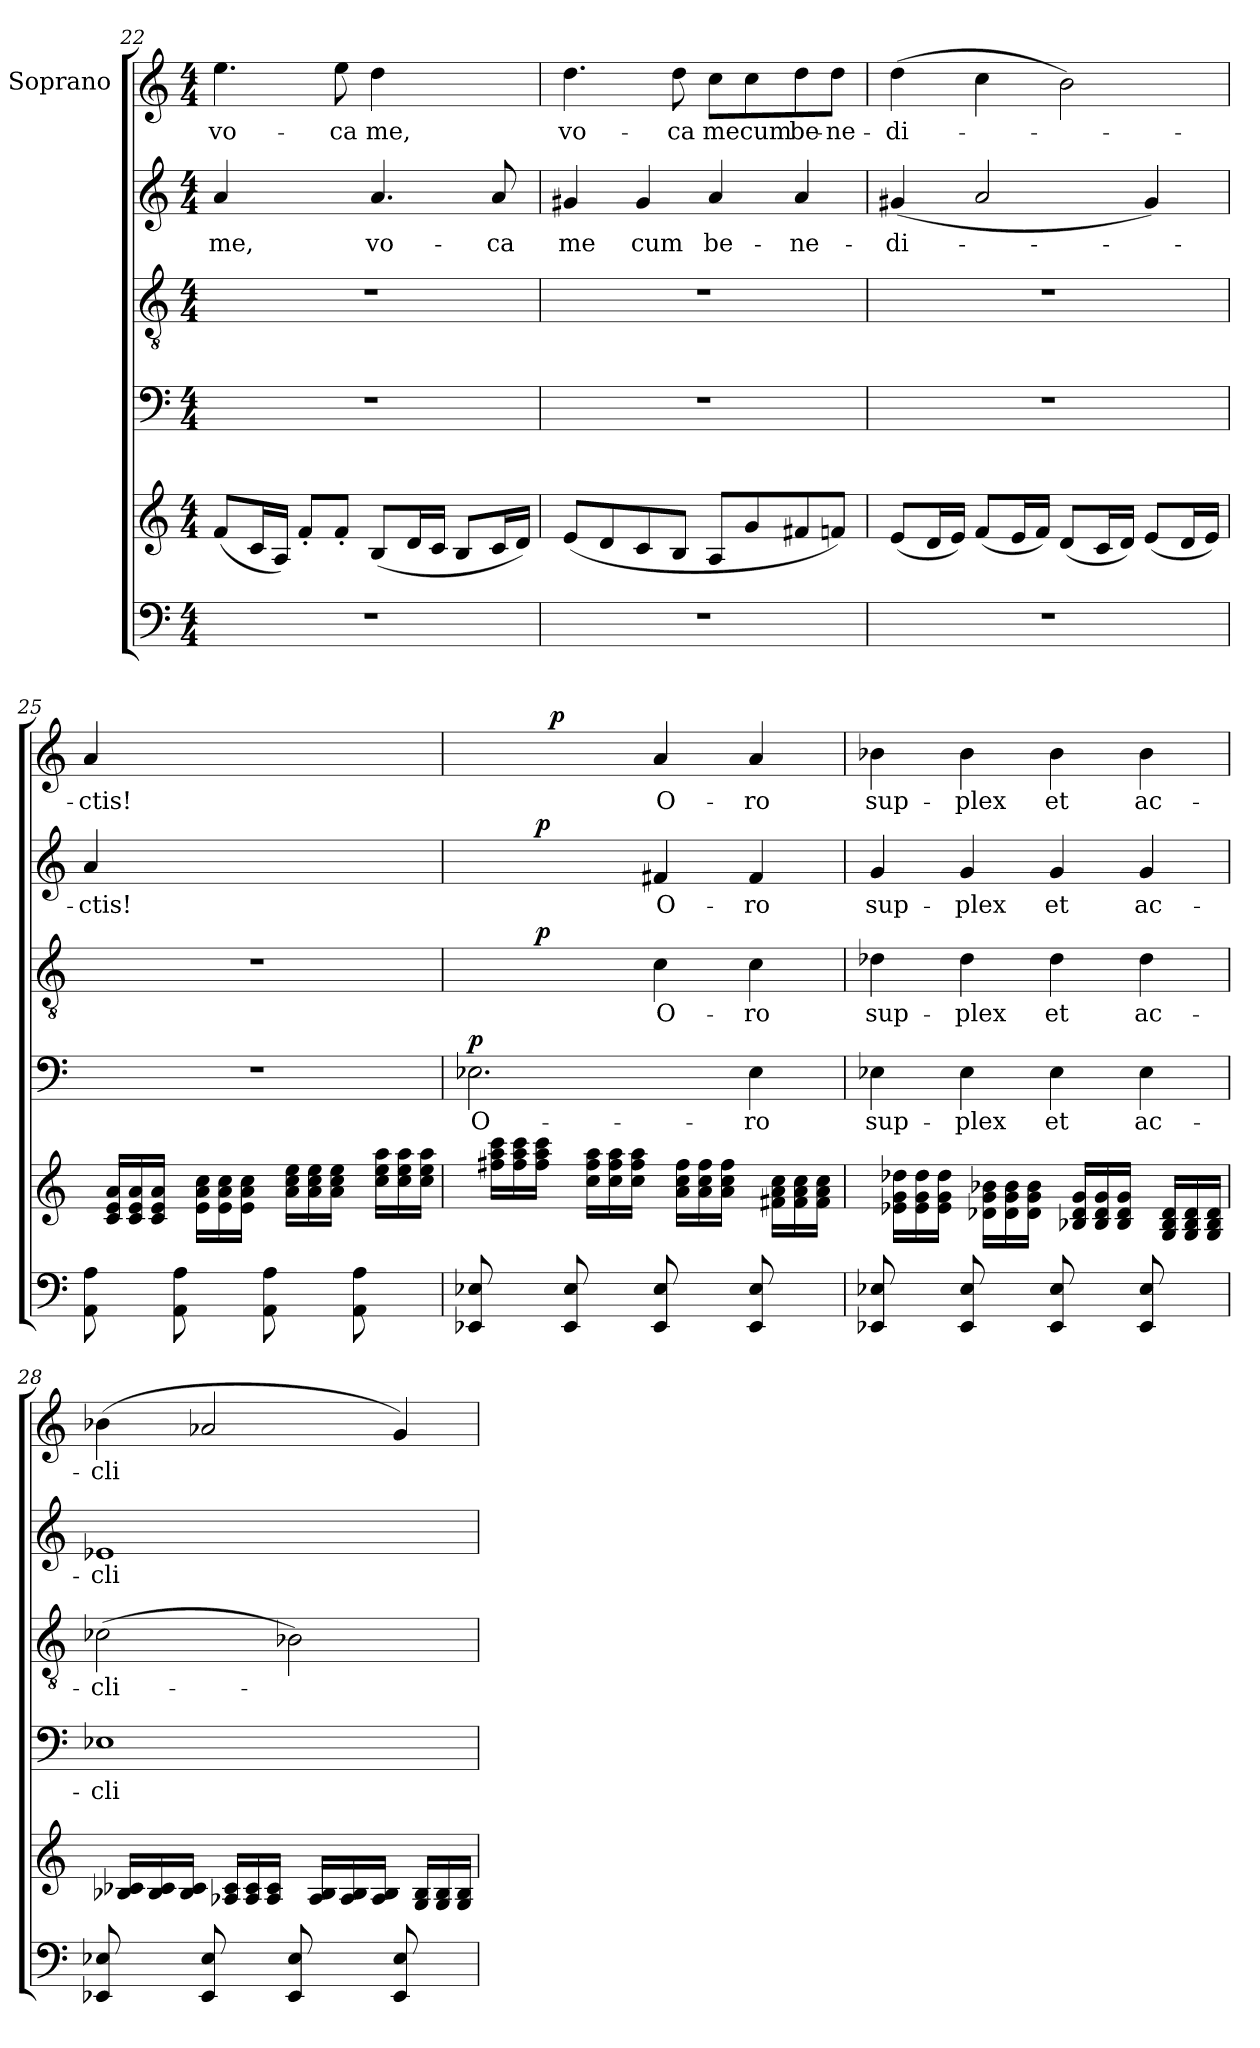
**kern	**kern	**kern	**text	**dynam	**kern	**text	**dynam	**kern	**text	**dynam	**kern	**text	**dynam
*part6	*part5	*part4	*part4	*part4	*part3	*part3	*part3	*part2	*part2	*part2	*part1	*part1	*part1
*staff6	*staff5	*staff4	*staff4	*staff4	*staff3	*staff3	*staff3	*staff2	*staff2	*staff2	*staff1	*staff1	*staff1
*	*	*	*	*	*	*	*	*	*	*	*I"Soprano	*	*
!!LO:LB:g=z
*clefF4	*clefG2	*clefF4	*	*	*clefGv2	*	*	*clefG2	*	*	*clefG2	*	*
*k[]	*k[]	*k[]	*	*	*k[]	*	*	*k[]	*	*	*k[]	*	*
*C:	*C:	*C:	*	*	*C:	*	*	*C:	*	*	*C:	*	*
*M4/4	*M4/4	*M4/4	*	*	*M4/4	*	*	*M4/4	*	*	*M4/4	*	*
=22	=22	=22	=22	=22	=22	=22	=22	=22	=22	=22	=22	=22	=22
!	!	!	!	!	!	!	!	!	!LO:LY:b	!	!	!LO:LY:b	!
1r	(<8f/L	1r	.	.	1r	.	.	4a/	me,	.	4.ee\	vo-	.
.	16c/L	.	.	.	.	.	.	.	.	.	.	.	.
.	16A/JJ)	.	.	.	.	.	.	.	.	.	.	.	.
.	8f'</L	.	.	.	.	.	.	4ryy	.	.	.	.	.
!	!	!	!	!	!	!	!	!	!	!	!	!LO:LY:b	!
.	8f'</J	.	.	.	.	.	.	.	.	.	8ee\	-ca	.
!	!	!	!	!	!	!	!	!	!LO:LY:b	!	!	!LO:LY:b	!
.	(<8B/L	.	.	.	.	.	.	4.a/	vo-	.	4dd\	me,	.
.	16d/L	.	.	.	.	.	.	.	.	.	.	.	.
.	16c/JJ	.	.	.	.	.	.	.	.	.	.	.	.
.	8B/L	.	.	.	.	.	.	.	.	.	4ryy	.	.
!	!	!	!	!	!	!	!	!	!LO:LY:b	!	!	!	!
.	16c/L	.	.	.	.	.	.	8a/	-ca	.	.	.	.
.	16d/JJ)	.	.	.	.	.	.	.	.	.	.	.	.
=23	=23	=23	=23	=23	=23	=23	=23	=23	=23	=23	=23	=23	=23
!	!	!	!	!	!	!	!	!	!LO:LY:b	!	!	!LO:LY:b	!
1r	(<8e/L	1r	.	.	1r	.	.	4g#X/	me	.	4.dd\	vo-	.
.	8d/	.	.	.	.	.	.	.	.	.	.	.	.
!	!	!	!	!	!	!	!	!	!LO:LY:b	!	!	!	!
.	8c/	.	.	.	.	.	.	4g#/	cum	.	.	.	.
!	!	!	!	!	!	!	!	!	!	!	!	!LO:LY:b	!
.	8B/J	.	.	.	.	.	.	.	.	.	8dd\	-ca	.
!	!	!	!	!	!	!	!	!	!LO:LY:b	!	!	!LO:LY:b	!
.	8A/L	.	.	.	.	.	.	4a/	be-	.	8cc\L	me	.
!	!	!	!	!	!	!	!	!	!	!	!	!LO:LY:b	!
.	8g/	.	.	.	.	.	.	.	.	.	8cc\	cum	.
!	!	!	!	!	!	!	!	!	!LO:LY:b	!	!	!LO:LY:b	!
.	8f#X/	.	.	.	.	.	.	4a/	-ne-	.	8dd\	be-	.
!	!	!	!	!	!	!	!	!	!	!	!	!LO:LY:b	!
.	8fn/J)	.	.	.	.	.	.	.	.	.	8dd\J	-ne-	.
=24	=24	=24	=24	=24	=24	=24	=24	=24	=24	=24	=24	=24	=24
*	*	*	*	*	*	*	*	*	*	*	*MM45	*	*
!	!	!	!	!	!	!	!	!	!LO:LY:b	!	!	!LO:LY:b	!
1r	(<8e/L	1r	.	.	1r	.	.	(<4g#X/	-di-	.	(>4dd\	-di-	.
.	16d/L	.	.	.	.	.	.	.	.	.	.	.	.
.	16e/JJ)	.	.	.	.	.	.	.	.	.	.	.	.
.	(<8f/L	.	.	.	.	.	.	2a/	.	.	4cc\	.	.
.	16e/L	.	.	.	.	.	.	.	.	.	.	.	.
.	16f/JJ)	.	.	.	.	.	.	.	.	.	.	.	.
.	(<8d/L	.	.	.	.	.	.	.	.	.	2b\)	.	.
.	16c/L	.	.	.	.	.	.	.	.	.	.	.	.
.	16d/JJ)	.	.	.	.	.	.	.	.	.	.	.	.
.	(<8e/L	.	.	.	.	.	.	4g#/)	.	.	.	.	.
.	16d/L	.	.	.	.	.	.	.	.	.	.	.	.
.	16e/JJ)	.	.	.	.	.	.	.	.	.	.	.	.
!!LO:LB:g=z
=25	=25	=25	=25	=25	=25	=25	=25	=25	=25	=25	=25	=25	=25
!	!	!	!	!	!	!	!	!	!LO:LY:b	!	!	!LO:LY:b	!
8AA\ 8A\	16ryy	1r	.	.	1r	.	.	4a/	-ctis!	.	4a/	-ctis!	.
.	16c/ 16e/ 16a/LL	.	.	.	.	.	.	.	.	.	.	.	.
8ryy	16c/ 16e/ 16a/	.	.	.	.	.	.	.	.	.	.	.	.
.	16c/ 16e/ 16a/JJ	.	.	.	.	.	.	.	.	.	.	.	.
8AA\ 8A\	16ryy	.	.	.	.	.	.	2.ryy	.	.	2.ryy	.	.
.	16e\ 16a\ 16cc\LL	.	.	.	.	.	.	.	.	.	.	.	.
8ryy	16e\ 16a\ 16cc\	.	.	.	.	.	.	.	.	.	.	.	.
.	16e\ 16a\ 16cc\JJ	.	.	.	.	.	.	.	.	.	.	.	.
8AA\ 8A\	16ryy	.	.	.	.	.	.	.	.	.	.	.	.
.	16a\ 16cc\ 16ee\LL	.	.	.	.	.	.	.	.	.	.	.	.
8ryy	16a\ 16cc\ 16ee\	.	.	.	.	.	.	.	.	.	.	.	.
.	16a\ 16cc\ 16ee\JJ	.	.	.	.	.	.	.	.	.	.	.	.
8AA\ 8A\	16ryy	.	.	.	.	.	.	.	.	.	.	.	.
.	16cc\ 16ee\ 16aa\LL	.	.	.	.	.	.	.	.	.	.	.	.
8ryy	16cc\ 16ee\ 16aa\	.	.	.	.	.	.	.	.	.	.	.	.
.	16cc\ 16ee\ 16aa\JJ	.	.	.	.	.	.	.	.	.	.	.	.
=26	=26	=26	=26	=26	=26	=26	=26	=26	=26	=26	=26	=26	=26
!	!	!	!	!	!	!	!	!	!	!	!LO:TX:a:B:t=D	!	!
!	!	!	!LO:LY:b	!LO:DY:a	!	!	!	!	!	!	!	!	!
*	*	*	*	*	*^	*	*	*^	*	*	*^	*	*
8EE-X/ 8E-X/	16ryy	2.E-X\	O-	p	2ryy	8.ryy	.	.	2ryy	8.ryy	.	.	2ryy	8..ryy	.	.
.	16ff#X\ 16aa\ 16ccc\LL	.	.	.	.	.	.	.	.	.	.	.	.	.	.	.
8ryy	16ff#\ 16aa\ 16ccc\	.	.	.	.	.	.	.	.	.	.	.	.	.	.	.
!	!	!	!	!	!	!	!	!LO:DY:a	!	!	!	!LO:DY:a	!	!	!	!
.	16ff#\ 16aa\ 16ccc\JJ	.	.	.	.	2ryy	.	p	.	2ryy	.	p	.	.	.	.
!	!	!	!	!	!	!	!	!	!	!	!	!	!	!	!	!LO:DY:a
.	.	.	.	.	.	.	.	.	.	.	.	.	.	2ryy	.	p
8EE-/ 8E-/	16ryy	.	.	.	.	.	.	.	.	.	.	.	.	.	.	.
.	16cc\ 16ff#\ 16aa\LL	.	.	.	.	.	.	.	.	.	.	.	.	.	.	.
8ryy	16cc\ 16ff#\ 16aa\	.	.	.	.	.	.	.	.	.	.	.	.	.	.	.
.	16cc\ 16ff#\ 16aa\JJ	.	.	.	.	.	.	.	.	.	.	.	.	.	.	.
!	!	!	!	!	!	!	!LO:LY:b	!	!	!	!LO:LY:b	!	!	!	!LO:LY:b	!
8EE-/ 8E-/	16ryy	.	.	.	4c\	.	O-	.	4f#X/	.	O-	.	4a/	.	O-	.
.	16a\ 16cc\ 16ff#\LL	.	.	.	.	.	.	.	.	.	.	.	.	.	.	.
8ryy	16a\ 16cc\ 16ff#\	.	.	.	.	.	.	.	.	.	.	.	.	.	.	.
.	16a\ 16cc\ 16ff#\JJ	.	.	.	.	4ryy	.	.	.	4ryy	.	.	.	.	.	.
.	.	.	.	.	.	.	.	.	.	.	.	.	.	4ryy	.	.
!	!	!	!LO:LY:b	!	!	!	!LO:LY:b	!	!	!	!LO:LY:b	!	!	!	!LO:LY:b	!
8EE-/ 8E-/	16ryy	4E-\	-ro	.	4c\	.	-ro	.	4f#/	.	-ro	.	4a/	.	-ro	.
.	16f#X\ 16a\ 16cc\LL	.	.	.	.	.	.	.	.	.	.	.	.	.	.	.
8ryy	16f#\ 16a\ 16cc\	.	.	.	.	.	.	.	.	.	.	.	.	.	.	.
.	16f#\ 16a\ 16cc\JJ	.	.	.	.	16ryy	.	.	.	16ryy	.	.	.	.	.	.
.	.	.	.	.	.	.	.	.	.	.	.	.	.	32ryy	.	.
=27	=27	=27	=27	=27	=27	=27	=27	=27	=27	=27	=27	=27	=27	=27	=27	=27
!	!	!	!LO:LY:b	!	!	!	!LO:LY:b	!	!	!	!LO:LY:b	!	!	!	!LO:LY:b	!
*	*	*	*	*	*v	*v	*	*	*	*	*	*	*v	*v	*	*
*	*	*	*	*	*	*	*	*v	*v	*	*	*	*	*
8EE-X/ 8E-X/	16ryy	4E-X\	sup-	.	4d-X\	sup-	.	4g/	sup-	.	4b-X\	sup-	.
.	16e-X\ 16g\ 16dd-X\LL	.	.	.	.	.	.	.	.	.	.	.	.
8ryy	16e-\ 16g\ 16dd-\	.	.	.	.	.	.	.	.	.	.	.	.
.	16e-\ 16g\ 16dd-\JJ	.	.	.	.	.	.	.	.	.	.	.	.
!	!	!	!LO:LY:b	!	!	!LO:LY:b	!	!	!LO:LY:b	!	!	!LO:LY:b	!
8EE-/ 8E-/	16ryy	4E-\	-plex	.	4d-\	-plex	.	4g/	-plex	.	4b-\	-plex	.
.	16d-X\ 16g\ 16b-X\LL	.	.	.	.	.	.	.	.	.	.	.	.
8ryy	16d-\ 16g\ 16b-\	.	.	.	.	.	.	.	.	.	.	.	.
.	16d-\ 16g\ 16b-\JJ	.	.	.	.	.	.	.	.	.	.	.	.
!	!	!	!LO:LY:b	!	!	!LO:LY:b	!	!	!LO:LY:b	!	!	!LO:LY:b	!
8EE-/ 8E-/	16ryy	4E-\	et	.	4d-\	et	.	4g/	et	.	4b-\	et	.
.	16B-X/ 16d-/ 16g/LL	.	.	.	.	.	.	.	.	.	.	.	.
8ryy	16B-/ 16d-/ 16g/	.	.	.	.	.	.	.	.	.	.	.	.
.	16B-/ 16d-/ 16g/JJ	.	.	.	.	.	.	.	.	.	.	.	.
!	!	!	!LO:LY:b	!	!	!LO:LY:b	!	!	!LO:LY:b	!	!	!LO:LY:b	!
8EE-/ 8E-/	16ryy	4E-\	ac-	.	4d-\	ac-	.	4g/	ac-	.	4b-\	ac-	.
.	16G/ 16B-/ 16d-/LL	.	.	.	.	.	.	.	.	.	.	.	.
8ryy	16G/ 16B-/ 16d-/	.	.	.	.	.	.	.	.	.	.	.	.
.	16G/ 16B-/ 16d-/JJ	.	.	.	.	.	.	.	.	.	.	.	.
!!LO:LB:g=z
=28	=28	=28	=28	=28	=28	=28	=28	=28	=28	=28	=28	=28	=28
!	!	!	!LO:LY:b	!	!	!LO:LY:b	!	!	!LO:LY:b	!	!	!LO:LY:b	!
8EE-X/ 8E-X/	16ryy	1E-X	-cli-	.	(>2c-X\	-cli-	.	1e-X	-cli-	.	(>4b-X\	-cli	.
.	16B-X/ 16c-X/LL	.	.	.	.	.	.	.	.	.	.	.	.
8ryy	16B-/ 16c-/	.	.	.	.	.	.	.	.	.	.	.	.
.	16B-/ 16c-/JJ	.	.	.	.	.	.	.	.	.	.	.	.
8EE-/ 8E-/	16ryy	.	.	.	.	.	.	.	.	.	2a-X/	.	.
.	16A-X/ 16c-/LL	.	.	.	.	.	.	.	.	.	.	.	.
8ryy	16A-/ 16c-/	.	.	.	.	.	.	.	.	.	.	.	.
.	16A-/ 16c-/JJ	.	.	.	.	.	.	.	.	.	.	.	.
8EE-/ 8E-/	16ryy	.	.	.	2B-X\)	.	.	.	.	.	.	.	.
.	16A-/ 16B-/LL	.	.	.	.	.	.	.	.	.	.	.	.
8ryy	16A-/ 16B-/	.	.	.	.	.	.	.	.	.	.	.	.
.	16A-/ 16B-/JJ	.	.	.	.	.	.	.	.	.	.	.	.
8EE-/ 8E-/	16ryy	.	.	.	.	.	.	.	.	.	4g/)	.	.
.	16G/ 16B-/LL	.	.	.	.	.	.	.	.	.	.	.	.
8ryy	16G/ 16B-/	.	.	.	.	.	.	.	.	.	.	.	.
.	16G/ 16B-/JJ	.	.	.	.	.	.	.	.	.	.	.	.
=	=	=	=	=	=	=	=	=	=	=	=	=	=
*-	*-	*-	*-	*-	*-	*-	*-	*-	*-	*-	*-	*-	*-
